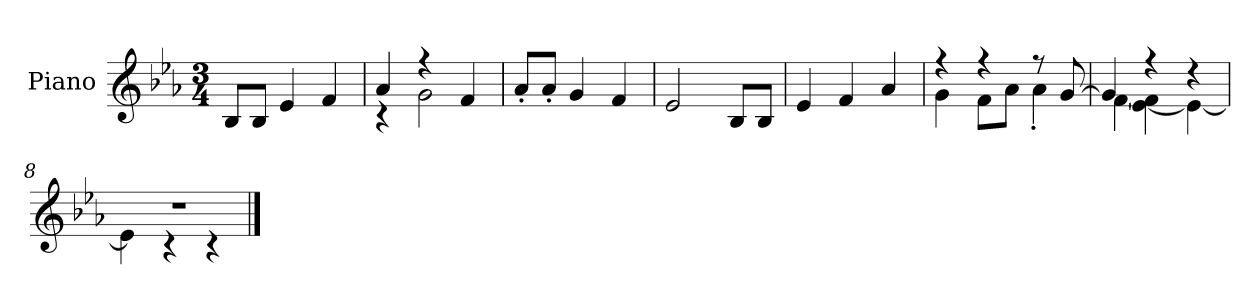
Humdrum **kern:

**kern
*part1
*staff1
*I"Piano
*I'P-no
*clefG2
*k[b-e-a-]
*M3/4
*MM178
=1
8B-/L
8B-/J
4e-/
4f/
=2
*^
4a-/	4r
4r	2g\
4f/	.
*v	*v
=3
8a-'/L
8a-'/J
4g/
4f/
=4
2e-/
8B-/L
8B-/J
=5
4e-/
4f/
4a-/
=6
*^
4r	4g\
4r	8f\L
.	8a-\J
8r	4a-'\
[8g/	.
=7	=7
4g/]	[4f\
4r	[4e-\ 4f\]
4r	4e-\_
=8	=8
2.r	4e-\]
.	4r
.	4r
*v	*v
==
*-
